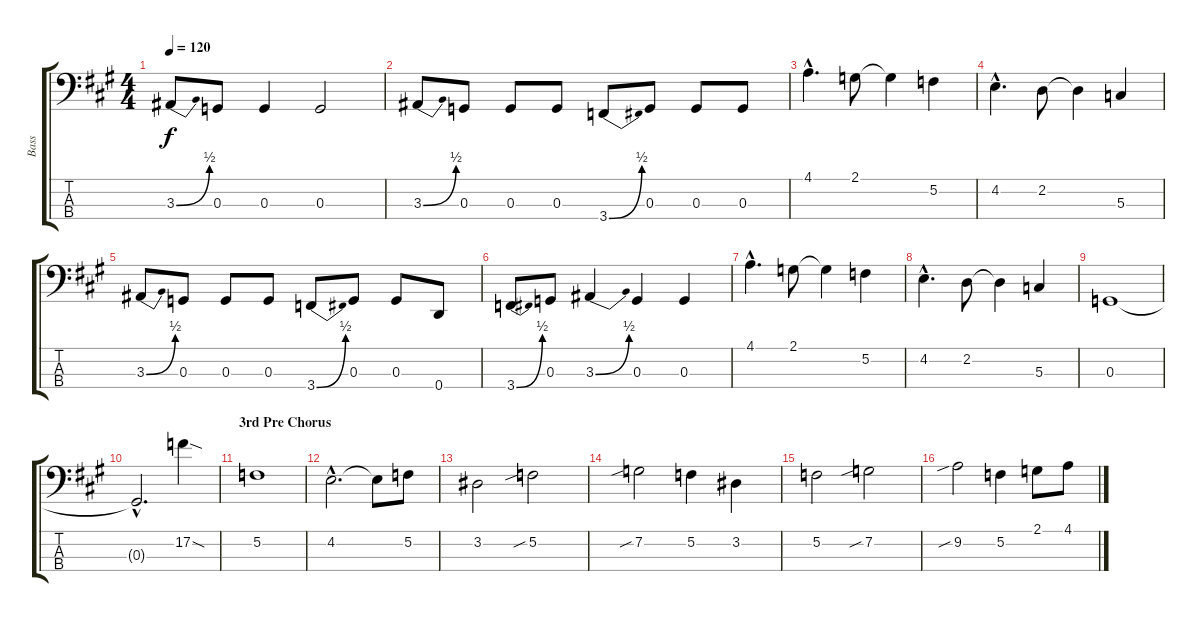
\track ("Bass" "Bass") {instrument electricbassfinger}
\staff {score tabs}
\tuning (F2 C2 G1 D1) {hide}
\ts (4 4)
\tempo 120
\clef f4
\ks a
3.3{be (bend 0 0 60 2)}.8{dy f} 0.3.8 0.3.4 0.3.2 |
3.3{be (bend 0 0 60 2)}.8 0.3.8 0.3.8 0.3.8 3.4{be (bend 0 0 60 2)}.8 0.3.8 0.3.8 0.3.8 |
4.1{hac}.4{d} 2.1.8 2.1{t}.4 5.2.4 |
4.2{hac}.4{d} 2.2.8 2.2{t}.4 5.3.4 |
3.3{be (bend 0 0 60 2)}.8 0.3.8 0.3.8 0.3.8 3.4{be (bend 0 0 60 2)}.8 0.3.8 0.3.8 0.4.8 |
3.4{be (bend 0 0 60 2)}.8 0.3.8 3.3{be (bend 0 0 60 2)}.4 0.3.4 0.3.4 |
4.1{hac}.4{d} 2.1.8 2.1{t}.4 5.2.4 |
4.2{hac}.4{d} 2.2.8 2.2{t}.4 5.3.4 |
0.3.1 |
0.3{hac t}.2{d} 17.2{sod}.4 |
\section ("" "3rd Pre Chorus")
5.2.1 |
4.2{hac}.2{d} 4.2{t}.8 5.2.8 |
3.2.2 5.2{sib}.2 |
7.2{sib}.2 5.2.4 3.2.4 |
5.2.2 7.2{sib}.2 |
9.2{sib}.2 5.2.4 2.1.8 4.1.8
